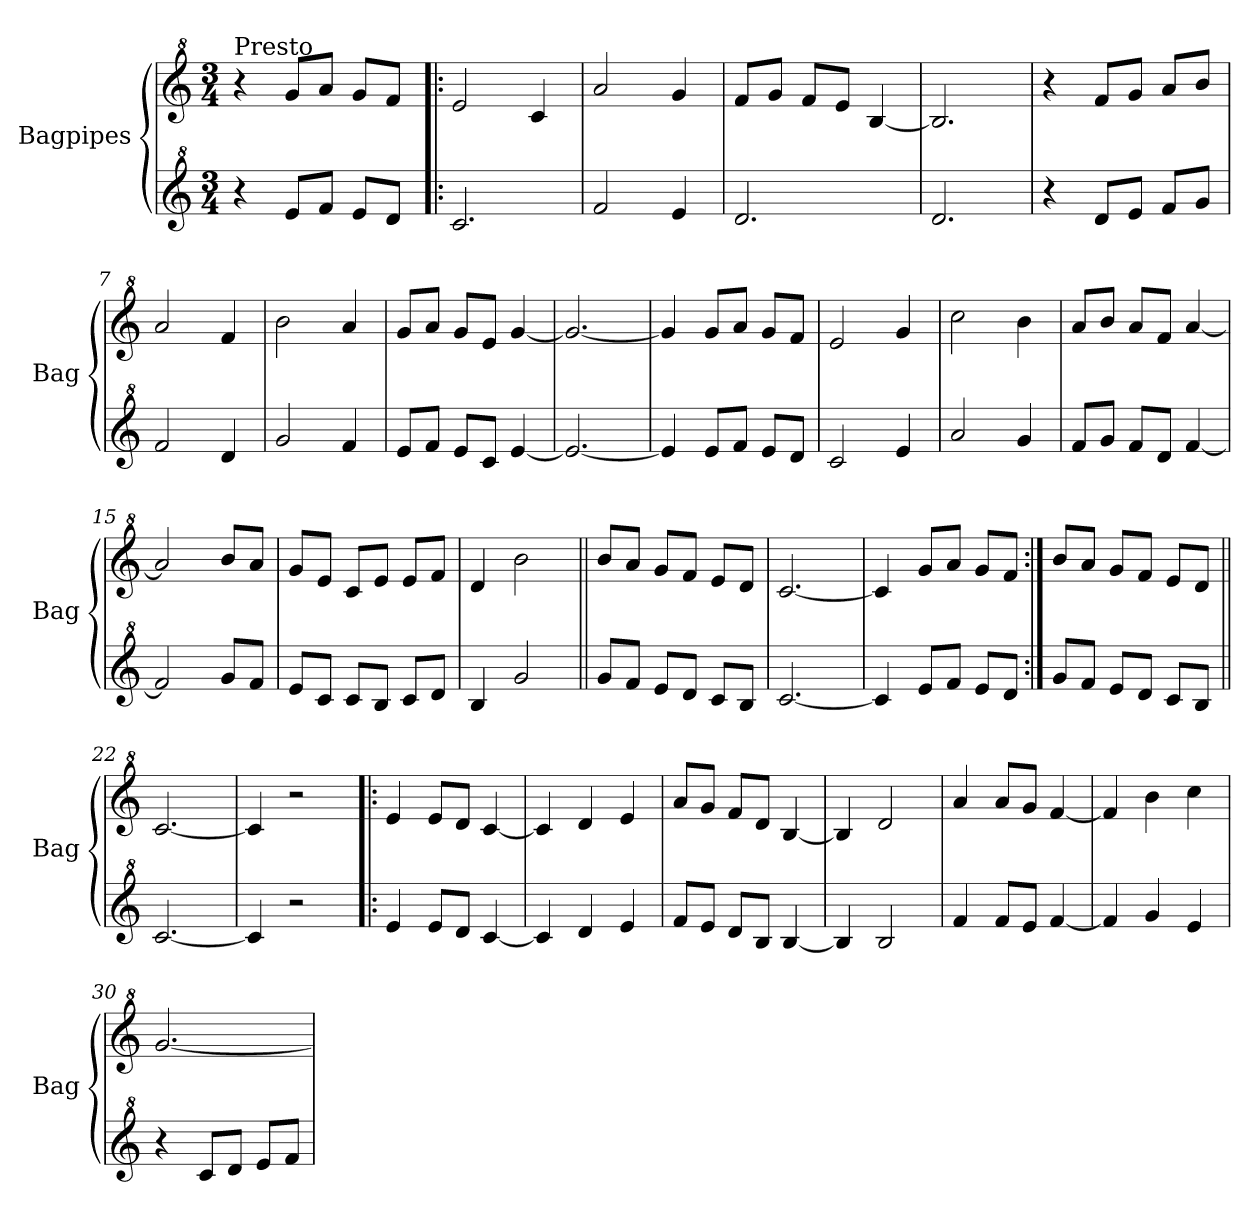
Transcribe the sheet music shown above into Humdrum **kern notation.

**kern	**kern
*part2	*part1
*staff2	*staff1
*I"Bagpipes	*I"Bagpipes
*I'Bag	*I'Bag
*clefG^2	*clefG^2
*k[]	*k[]
*C:	*C:
*M3/4	*M3/4
=1	=1
!	!LO:TX:a:t=Presto
4r	4r
8ee/L	8gg/L
8ff/J	8aa/J
8ee/L	8gg/L
8dd/J	8ff/J
=2!|:	=2!|:
2.cc/	2ee/
.	4cc/
=3	=3
2ff/	2aa/
4ee/	4gg/
=4	=4
2.dd/	8ff/L
.	8gg/J
.	8ff/L
.	8ee/J
.	[4b/
=5	=5
2.dd/	2.b/]
=6	=6
4r	4r
8dd/L	8ff/L
8ee/J	8gg/J
8ff/L	8aa/L
8gg/J	8bb/J
=7	=7
2ff/	2aa/
4dd/	4ff/
=8	=8
2gg/	2bb\
4ff/	4aa/
=9	=9
8ee/L	8gg/L
8ff/J	8aa/J
8ee/L	8gg/L
8cc/J	8ee/J
[4ee/	[4gg/
=10	=10
2.ee/_	2.gg/_
=11	=11
4ee/]	4gg/]
8ee/L	8gg/L
8ff/J	8aa/J
8ee/L	8gg/L
8dd/J	8ff/J
=12	=12
2cc/	2ee/
4ee/	4gg/
!!LO:LB:g=z
=13	=13
2aa/	2ccc\
4gg/	4bb\
=14	=14
8ff/L	8aa/L
8gg/J	8bb/J
8ff/L	8aa/L
8dd/J	8ff/J
[4ff/	[4aa/
=15	=15
2ff/]	2aa/]
8gg/L	8bb/L
8ff/J	8aa/J
=16	=16
8ee/L	8gg/L
8cc/J	8ee/J
8cc/L	8cc/L
8b/J	8ee/J
8cc/L	8ee/L
8dd/J	8ff/J
=17	=17
4b/	4dd/
2gg/	2bb\
=18||	=18||
8gg/L	8bb/L
8ff/J	8aa/J
8ee/L	8gg/L
8dd/J	8ff/J
8cc/L	8ee/L
8b/J	8dd/J
=19	=19
[2.cc/	[2.cc/
=20	=20
4cc/]	4cc/]
8ee/L	8gg/L
8ff/J	8aa/J
8ee/L	8gg/L
8dd/J	8ff/J
=21:|!	=21:|!
8gg/L	8bb/L
8ff/J	8aa/J
8ee/L	8gg/L
8dd/J	8ff/J
8cc/L	8ee/L
8b/J	8dd/J
=22||	=22||
[2.cc/	[2.cc/
=23	=23
4cc/]	4cc/]
2r	2r
!!LO:LB:g=z
=24!|:	=24!|:
4ee/	4ee/
8ee/L	8ee/L
8dd/J	8dd/J
[4cc/	[4cc/
=25	=25
4cc/]	4cc/]
4dd/	4dd/
4ee/	4ee/
=26	=26
8ff/L	8aa/L
8ee/J	8gg/J
8dd/L	8ff/L
8b/J	8dd/J
[4b/	[4b/
=27	=27
4b/]	4b/]
2b/	2dd/
=28	=28
4ff/	4aa/
8ff/L	8aa/L
8ee/J	8gg/J
[4ff/	[4ff/
=29	=29
4ff/]	4ff/]
4gg/	4bb\
4ee/	4ccc\
=30	=30
4r	[2.gg/
8cc/L	.
8dd/J	.
8ee/L	.
8ff/J	.
=	=
*-	*-
